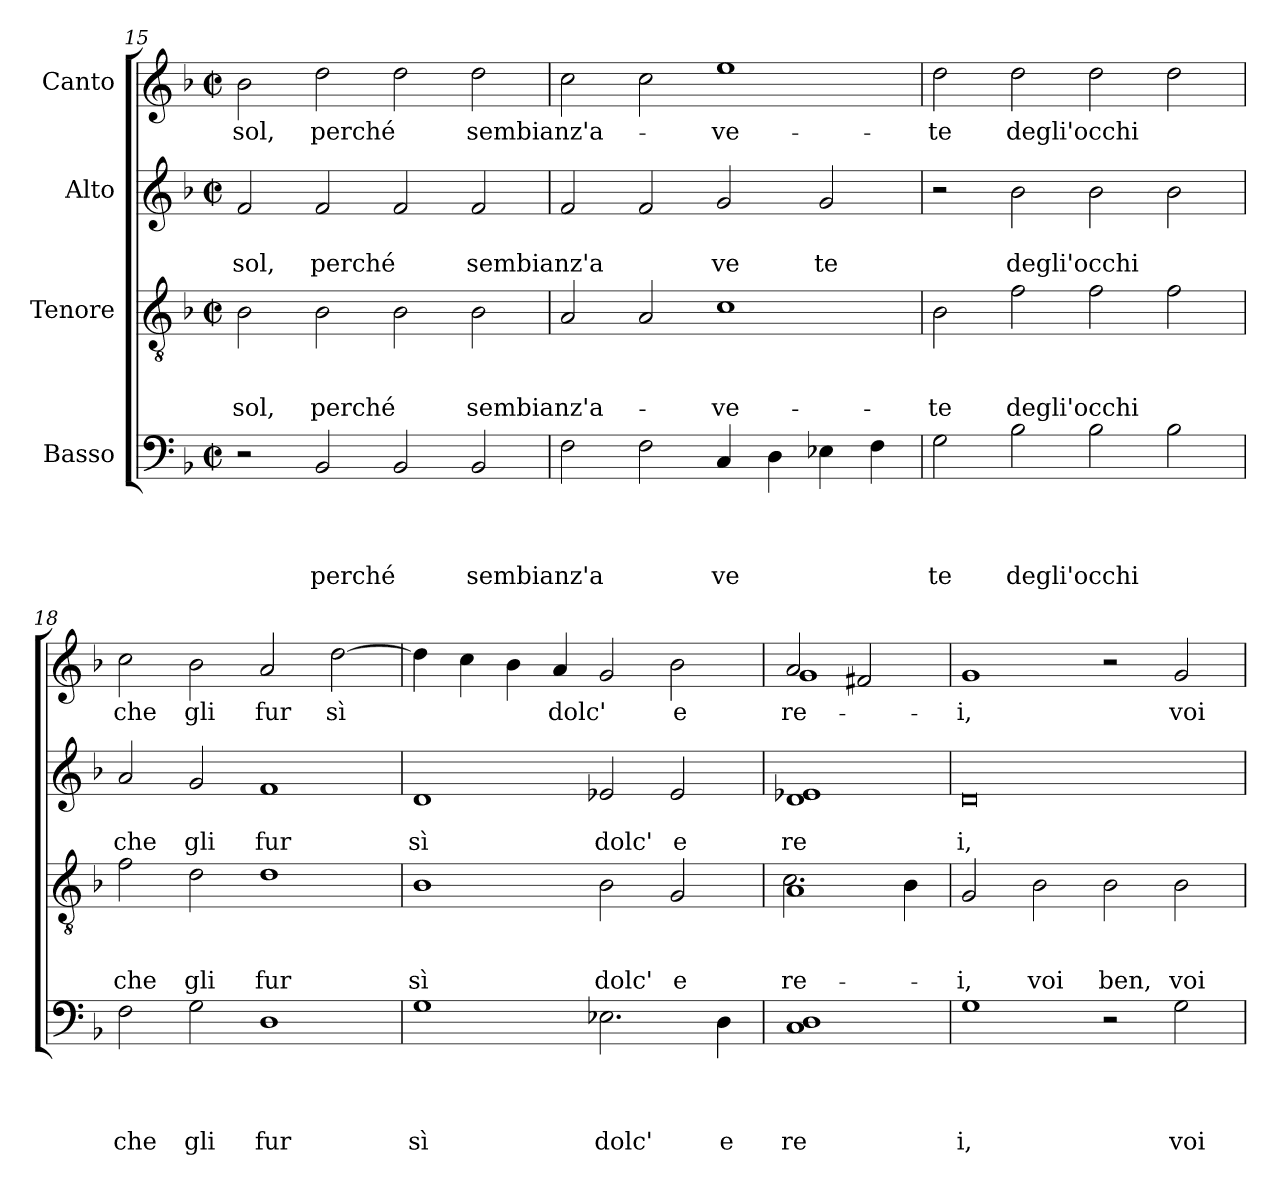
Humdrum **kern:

**kern	**text	**text	**text	**text	**kern	**text	**text	**text	**kern	**text	**text	**kern	**text
*part4	*part4	*part4	*part4	*part4	*part3	*part3	*part3	*part3	*part2	*part2	*part2	*part1	*part1
*staff4	*staff4	*staff4	*staff4	*staff4	*staff3	*staff3	*staff3	*staff3	*staff2	*staff2	*staff2	*staff1	*staff1
*I"Basso	*	*	*	*	*I"Tenore	*	*	*	*I"Alto	*	*	*I"Canto	*
*clefF4	*	*	*	*	*clefGv2	*	*	*	*clefG2	*	*	*clefG2	*
*k[b-]	*	*	*	*	*k[b-]	*	*	*	*k[b-]	*	*	*k[b-]	*
*F:	*	*	*	*	*F:	*	*	*	*F:	*	*	*F:	*
*M2/2	*	*	*	*	*M2/2	*	*	*	*M2/2	*	*	*M2/2	*
*met(c|)	*	*	*	*	*met(c|)	*	*	*	*met(c|)	*	*	*met(c|)	*
=15	=15	=15	=15	=15	=15	=15	=15	=15	=15	=15	=15	=15	=15
!	!	!	!	!	!	!	!	!LO:LY:b	!	!	!LO:LY:b	!	!LO:LY:b
2r	.	.	.	.	2B-\	.	.	sol,	2f/	.	sol,	2b-\	sol,
!	!	!	!	!LO:LY:b	!	!	!	!LO:LY:b	!	!	!LO:LY:b	!	!LO:LY:b
2BB-/	.	.	.	perché	2B-\	.	.	perché	2f/	.	perché	2dd\	perché
2BB-/	.	.	.	.	2B-\	.	.	.	2f/	.	.	2dd\	.
!	!	!	!	!LO:LY:b	!	!	!	!LO:LY:b	!	!	!LO:LY:b	!	!LO:LY:b
2BB-/	.	.	.	sembianz'a	2B-\	.	.	sembianz'a-	2f/	.	sembianz'a	2dd\	sembianz'a-
=16	=16	=16	=16	=16	=16	=16	=16	=16	=16	=16	=16	=16	=16
2F\	.	.	.	.	2A/	.	.	.	2f/	.	.	2cc\	.
2F\	.	.	.	.	2A/	.	.	.	2f/	.	.	2cc\	.
!	!	!	!	!LO:LY:b	!	!	!	!LO:LY:b	!	!	!LO:LY:b	!	!LO:LY:b
4C/	.	.	.	ve	1c	.	.	-ve-	2g/	.	ve	1ee	-ve-
4D\	.	.	.	.	.	.	.	.	.	.	.	.	.
!	!	!	!	!	!	!	!	!	!	!	!LO:LY:b	!	!
4E-\	.	.	.	.	.	.	.	.	2g/	.	te	.	.
4F\	.	.	.	.	.	.	.	.	.	.	.	.	.
=17	=17	=17	=17	=17	=17	=17	=17	=17	=17	=17	=17	=17	=17
!	!	!	!	!LO:LY:b	!	!	!	!LO:LY:b	!	!	!	!	!LO:LY:b
2G\	.	.	.	te	2B-\	.	.	-te	2r	.	.	2dd\	-te
!	!	!	!	!LO:LY:b	!	!	!	!LO:LY:b	!	!	!LO:LY:b	!	!LO:LY:b
2B-\	.	.	.	degli'occhi	2f\	.	.	degli'occhi	2b-\	.	degli'occhi	2dd\	degli'occhi
2B-\	.	.	.	.	2f\	.	.	.	2b-\	.	.	2dd\	.
2B-\	.	.	.	.	2f\	.	.	.	2b-\	.	.	2dd\	.
=18	=18	=18	=18	=18	=18	=18	=18	=18	=18	=18	=18	=18	=18
!	!	!	!	!LO:LY:b	!	!	!	!LO:LY:b	!	!	!LO:LY:b	!	!LO:LY:b
2F\	.	.	.	che	2f\	.	.	che	2a/	.	che	2cc\	che
!	!	!	!	!LO:LY:b	!	!	!	!LO:LY:b	!	!	!LO:LY:b	!	!LO:LY:b
2G\	.	.	.	gli	2d\	.	.	gli	2g/	.	gli	2b-\	gli
!	!	!	!	!LO:LY:b	!	!	!	!LO:LY:b	!	!	!LO:LY:b	!	!LO:LY:b
1D	.	.	.	fur	1d	.	.	fur	1f	.	fur	2a/	fur
!	!	!	!	!	!	!	!	!	!	!	!	!	!LO:LY:b
.	.	.	.	.	.	.	.	.	.	.	.	[>2dd\	sì
=19	=19	=19	=19	=19	=19	=19	=19	=19	=19	=19	=19	=19	=19
!	!	!	!	!LO:LY:b	!	!	!	!LO:LY:b	!	!	!LO:LY:b	!	!
1G	.	.	.	sì	1B-	.	.	sì	1d	.	sì	4dd\]	.
.	.	.	.	.	.	.	.	.	.	.	.	4cc\	.
.	.	.	.	.	.	.	.	.	.	.	.	4b-\	.
!	!	!	!	!	!	!	!	!	!	!	!	!	!LO:LY:b
.	.	.	.	.	.	.	.	.	.	.	.	4a/	dolc'
!	!	!	!	!LO:LY:b	!	!	!	!LO:LY:b	!	!	!LO:LY:b	!	!
2.E-X\	.	.	.	dolc'	2B-\	.	.	dolc'	2e-X/	.	dolc'	2g/	.
!	!	!	!	!	!	!	!	!LO:LY:b	!	!	!LO:LY:b	!	!LO:LY:b
.	.	.	.	.	2G/	.	.	e	2e-/	.	e	2b-\	e
!	!	!	!	!LO:LY:b	!	!	!	!	!	!	!	!	!
4D\	.	.	.	e	.	.	.	.	.	.	.	.	.
=20	=20	=20	=20	=20	=20	=20	=20	=20	=20	=20	=20	=20	=20
!	!	!	!	!LO:LY:b	!	!	!	!LO:LY:b	!	!	!LO:LY:b	!	!LO:LY:b
*	*	*	*	*	*^	*	*	*	*	*	*	*^	*
1C 1D	.	.	.	re	1A	2.c\	.	.	re-	1d 1e-X	.	re	2a/	1g	re-
.	.	.	.	.	.	.	.	.	.	.	.	.	2f#/	.	.
.	.	.	.	.	.	4B-\	.	.	.	.	.	.	.	.	.
*	*	*	*	*	*	*	*	*	*	*	*	*	*v	*v	*
!!LO:PB:g=z
=21	=21	=21	=21	=21	=21	=21	=21	=21	=21	=21	=21	=21	=21	=21
!	!	!	!	!LO:LY:b	!	!	!	!	!LO:LY:b	!	!	!LO:LY:b	!	!LO:LY:b
*	*	*	*	*	*v	*v	*	*	*	*	*	*	*	*
1G	.	.	.	i,	2G/	.	.	-i,	0d	.	i,	1g	-i,
!	!	!	!	!	!	!	!	!LO:LY:b	!	!	!	!	!
.	.	.	.	.	2B-\	.	.	voi	.	.	.	.	.
!	!	!	!	!	!	!	!	!LO:LY:b	!	!	!	!	!
2r	.	.	.	.	2B-\	.	.	ben,	.	.	.	2r	.
!	!	!	!	!LO:LY:b	!	!	!	!LO:LY:b	!	!	!	!	!LO:LY:b
2G\	.	.	.	voi	2B-\	.	.	voi	.	.	.	2g/	voi
=	=	=	=	=	=	=	=	=	=	=	=	=	=
*-	*-	*-	*-	*-	*-	*-	*-	*-	*-	*-	*-	*-	*-
